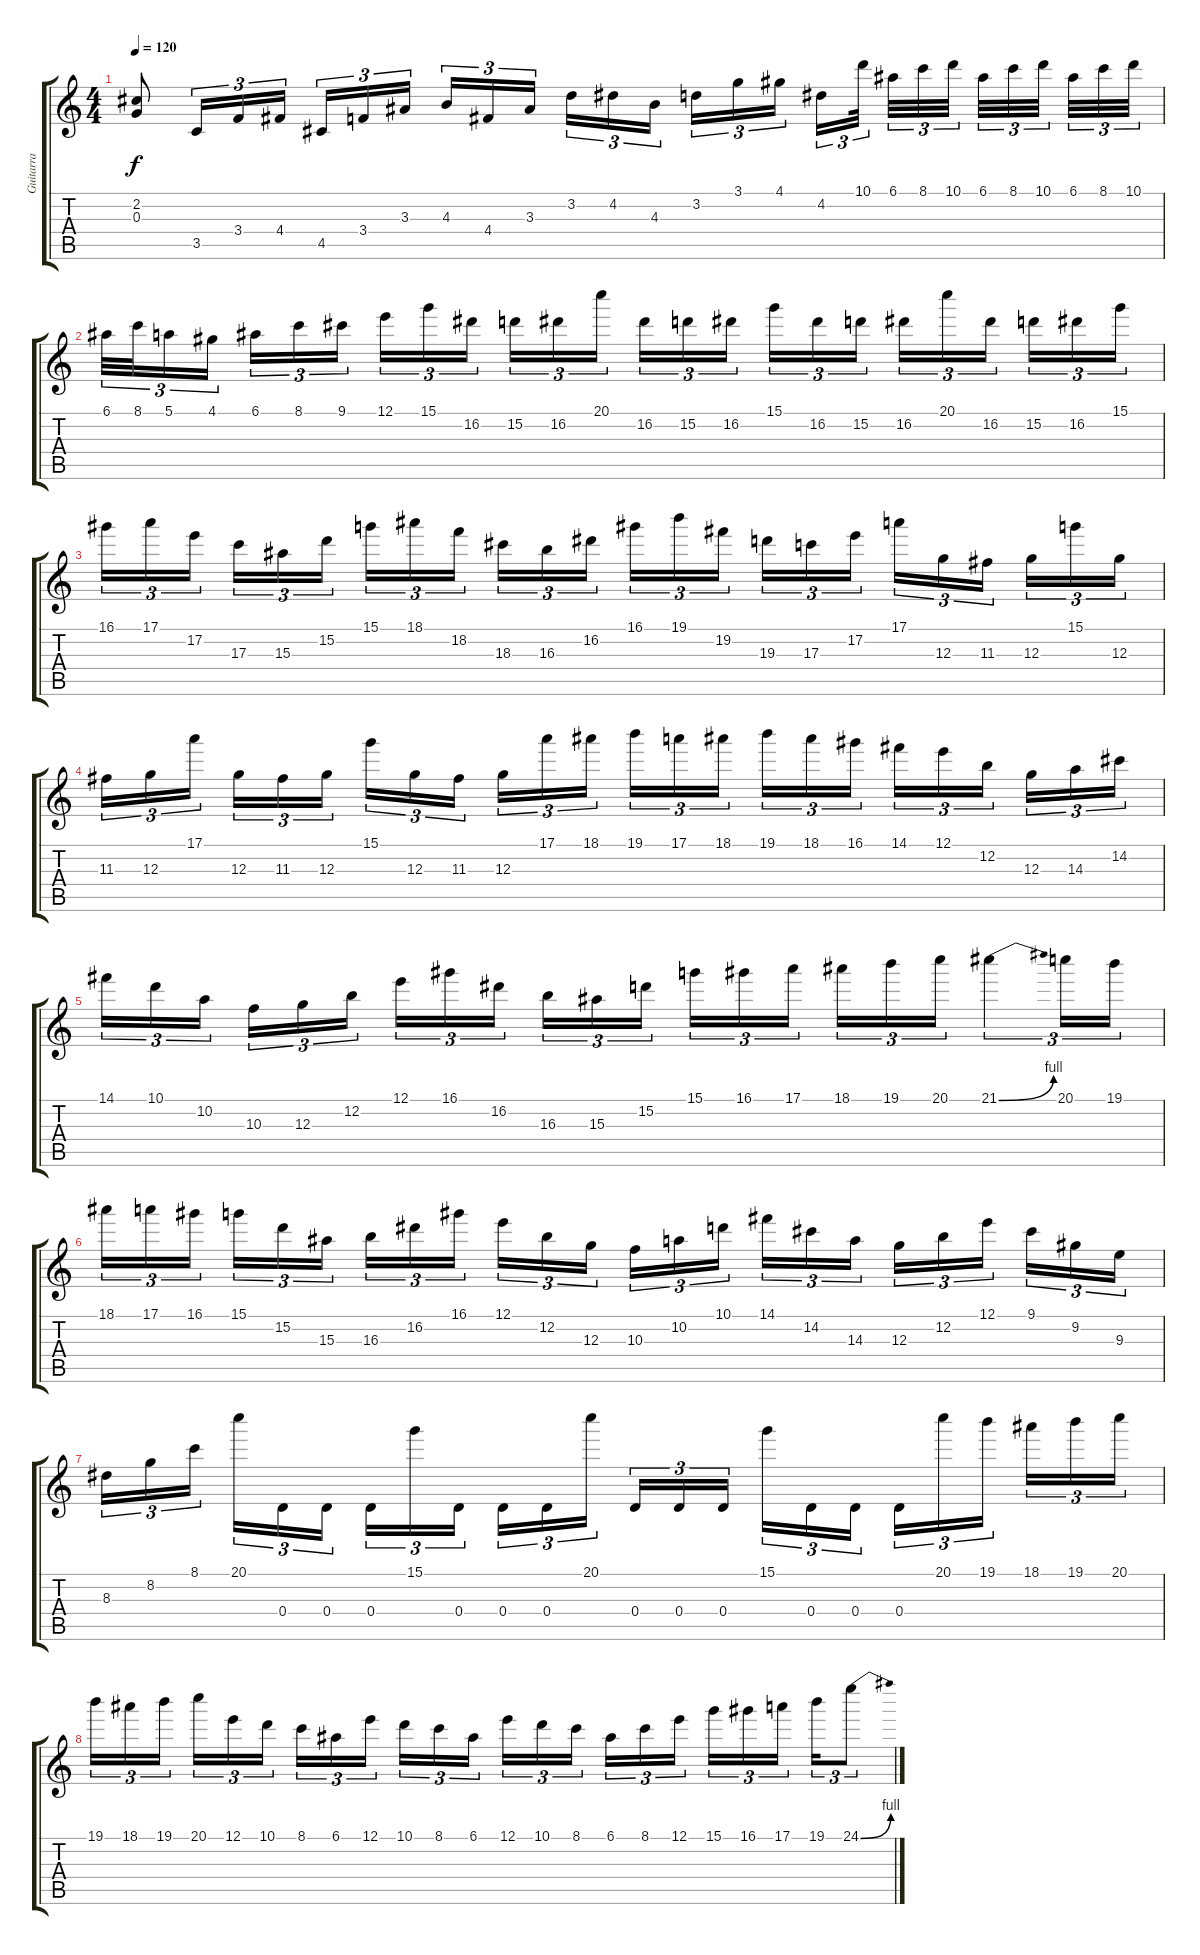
\track ("Guitarra" "Guitarra") {instrument distortionguitar}
\staff {score tabs}
\tuning (E4 B3 G3 D3 A2 E2) {hide}
\ts (4 4)
\tempo 120
\clef g2
\ks c
(2.2 0.3).8{dy f} 3.5.16{tu (3 2)} 3.4.16{tu (3 2)} 4.4.16{tu (3 2)} 4.5.16{tu (3 2)} 3.4.16{tu (3 2)} 3.3.16{tu (3 2)} 4.3.16{tu (3 2)} 4.4.16{tu (3 2)} 3.3.16{tu (3 2)} 3.2.16{tu (3 2)} 4.2.16{tu (3 2)} 4.3.16{tu (3 2)} 3.2.16{tu (3 2)} 3.1.16{tu (3 2)} 4.1.16{tu (3 2)} 4.2.16{tu (3 2)} 10.1.32{tu (3 2)} 6.1.32{tu (3 2)} 8.1.32{tu (3 2)} 10.1.32{tu (3 2)} 6.1.32{tu (3 2)} 8.1.32{tu (3 2)} 10.1.32{tu (3 2)} 6.1.32{tu (3 2)} 8.1.32{tu (3 2)} 10.1.32{tu (3 2)} |
6.1.32{tu (3 2)} 8.1.32{tu (3 2)} 5.1.16{tu (3 2)} 4.1.16{tu (3 2)} 6.1.16{tu (3 2)} 8.1.16{tu (3 2)} 9.1.16{tu (3 2)} 12.1.16{tu (3 2)} 15.1.16{tu (3 2)} 16.2.16{tu (3 2)} 15.2.16{tu (3 2)} 16.2.16{tu (3 2)} 20.1.16{tu (3 2)} 16.2.16{tu (3 2)} 15.2.16{tu (3 2)} 16.2.16{tu (3 2)} 15.1.16{tu (3 2)} 16.2.16{tu (3 2)} 15.2.16{tu (3 2)} 16.2.16{tu (3 2)} 20.1.16{tu (3 2)} 16.2.16{tu (3 2)} 15.2.16{tu (3 2)} 16.2.16{tu (3 2)} 15.1.16{tu (3 2)} |
16.1.16{tu (3 2)} 17.1.16{tu (3 2)} 17.2.16{tu (3 2)} 17.3.16{tu (3 2)} 15.3.16{tu (3 2)} 15.2.16{tu (3 2)} 15.1.16{tu (3 2)} 18.1.16{tu (3 2)} 18.2.16{tu (3 2)} 18.3.16{tu (3 2)} 16.3.16{tu (3 2)} 16.2.16{tu (3 2)} 16.1.16{tu (3 2)} 19.1.16{tu (3 2)} 19.2.16{tu (3 2)} 19.3.16{tu (3 2)} 17.3.16{tu (3 2)} 17.2.16{tu (3 2)} 17.1.16{tu (3 2)} 12.3.16{tu (3 2)} 11.3.16{tu (3 2)} 12.3.16{tu (3 2)} 15.1.16{tu (3 2)} 12.3.16{tu (3 2)} |
11.3.16{tu (3 2)} 12.3.16{tu (3 2)} 17.1.16{tu (3 2)} 12.3.16{tu (3 2)} 11.3.16{tu (3 2)} 12.3.16{tu (3 2)} 15.1.16{tu (3 2)} 12.3.16{tu (3 2)} 11.3.16{tu (3 2)} 12.3.16{tu (3 2)} 17.1.16{tu (3 2)} 18.1.16{tu (3 2)} 19.1.16{tu (3 2)} 17.1.16{tu (3 2)} 18.1.16{tu (3 2)} 19.1.16{tu (3 2)} 18.1.16{tu (3 2)} 16.1.16{tu (3 2)} 14.1.16{tu (3 2)} 12.1.16{tu (3 2)} 12.2.16{tu (3 2)} 12.3.16{tu (3 2)} 14.3.16{tu (3 2)} 14.2.16{tu (3 2)} |
14.1.16{tu (3 2)} 10.1.16{tu (3 2)} 10.2.16{tu (3 2)} 10.3.16{tu (3 2)} 12.3.16{tu (3 2)} 12.2.16{tu (3 2)} 12.1.16{tu (3 2)} 16.1.16{tu (3 2)} 16.2.16{tu (3 2)} 16.3.16{tu (3 2)} 15.3.16{tu (3 2)} 15.2.16{tu (3 2)} 15.1.16{tu (3 2)} 16.1.16{tu (3 2)} 17.1.16{tu (3 2)} 18.1.16{tu (3 2)} 19.1.16{tu (3 2)} 20.1.16{tu (3 2)} 21.1{be (bend 0 0 60 4)}.4{tu (3 2)} 20.1.16{tu (3 2)} 19.1.16{tu (3 2)} |
18.1.16{tu (3 2)} 17.1.16{tu (3 2)} 16.1.16{tu (3 2)} 15.1.16{tu (3 2)} 15.2.16{tu (3 2)} 15.3.16{tu (3 2)} 16.3.16{tu (3 2)} 16.2.16{tu (3 2)} 16.1.16{tu (3 2)} 12.1.16{tu (3 2)} 12.2.16{tu (3 2)} 12.3.16{tu (3 2)} 10.3.16{tu (3 2)} 10.2.16{tu (3 2)} 10.1.16{tu (3 2)} 14.1.16{tu (3 2)} 14.2.16{tu (3 2)} 14.3.16{tu (3 2)} 12.3.16{tu (3 2)} 12.2.16{tu (3 2)} 12.1.16{tu (3 2)} 9.1.16{tu (3 2)} 9.2.16{tu (3 2)} 9.3.16{tu (3 2)} |
8.3.16{tu (3 2)} 8.2.16{tu (3 2)} 8.1.16{tu (3 2)} 20.1.16{tu (3 2)} 0.4.16{tu (3 2)} 0.4.16{tu (3 2)} 0.4.16{tu (3 2)} 15.1.16{tu (3 2)} 0.4.16{tu (3 2)} 0.4.16{tu (3 2)} 0.4.16{tu (3 2)} 20.1.16{tu (3 2)} 0.4.16{tu (3 2)} 0.4.16{tu (3 2)} 0.4.16{tu (3 2)} 15.1.16{tu (3 2)} 0.4.16{tu (3 2)} 0.4.16{tu (3 2)} 0.4.16{tu (3 2)} 20.1.16{tu (3 2)} 19.1.16{tu (3 2)} 18.1.16{tu (3 2)} 19.1.16{tu (3 2)} 20.1.16{tu (3 2)} |
19.1.16{tu (3 2)} 18.1.16{tu (3 2)} 19.1.16{tu (3 2)} 20.1.16{tu (3 2)} 12.1.16{tu (3 2)} 10.1.16{tu (3 2)} 8.1.16{tu (3 2)} 6.1.16{tu (3 2)} 12.1.16{tu (3 2)} 10.1.16{tu (3 2)} 8.1.16{tu (3 2)} 6.1.16{tu (3 2)} 12.1.16{tu (3 2)} 10.1.16{tu (3 2)} 8.1.16{tu (3 2)} 6.1.16{tu (3 2)} 8.1.16{tu (3 2)} 12.1.16{tu (3 2)} 15.1.16{tu (3 2)} 16.1.16{tu (3 2)} 17.1.16{tu (3 2)} 19.1.16{tu (3 2)} 24.1{be (bend 0 0 60 4)}.8{tu (3 2)}
